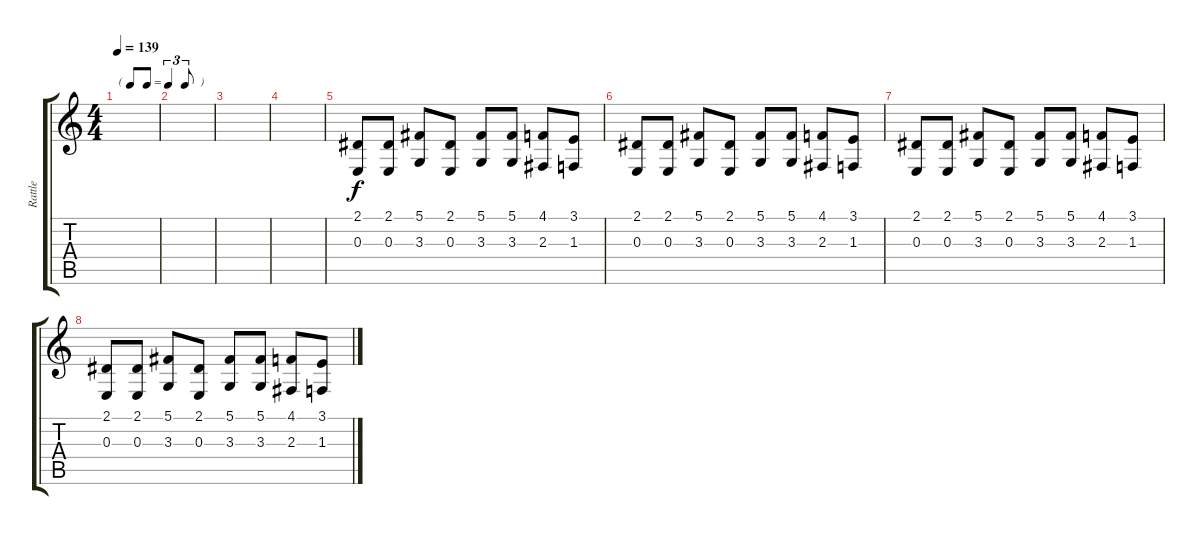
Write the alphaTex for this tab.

\track ("Rattle" "Rattle") {instrument breathnoise}
\staff {score tabs}
\tuning (Db4 Ab3 E3 B2 Gb2 B1) {hide}
\ts (4 4)
\tf triplet8th
\tempo 139
\clef g2
\ks c
|
|
|
|
(2.1 0.3).8{volume 16 instrument breathnoise} (2.1 0.3).8 (5.1 3.3).8 (2.1 0.3).8 (5.1 3.3).8 (5.1 3.3).8 (4.1 2.3).8 (3.1 1.3).8 |
(2.1 0.3).8 (2.1 0.3).8 (5.1 3.3).8 (2.1 0.3).8 (5.1 3.3).8 (5.1 3.3).8 (4.1 2.3).8 (3.1 1.3).8 |
(2.1 0.3).8 (2.1 0.3).8 (5.1 3.3).8 (2.1 0.3).8 (5.1 3.3).8 (5.1 3.3).8 (4.1 2.3).8 (3.1 1.3).8 |
(2.1 0.3).8 (2.1 0.3).8 (5.1 3.3).8 (2.1 0.3).8 (5.1 3.3).8 (5.1 3.3).8 (4.1 2.3).8 (3.1 1.3).8
